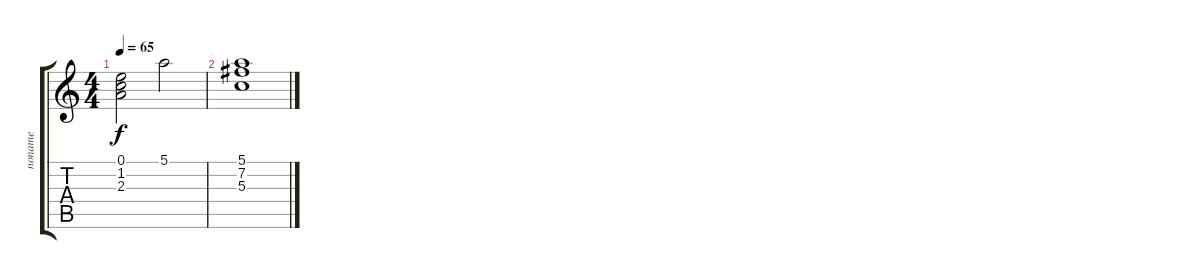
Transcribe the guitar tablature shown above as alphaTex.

\track ("noname" "noname") {instrument acousticguitarnylon}
\staff {score tabs}
\tuning (E4 B3 G3 D3 A2 E2) {hide}
\ts (4 4)
\tempo 65
\clef g2
\ks c
(0.1 1.2 2.3).2{dy f} 5.1.2 |
(5.1 7.2 5.3).1
